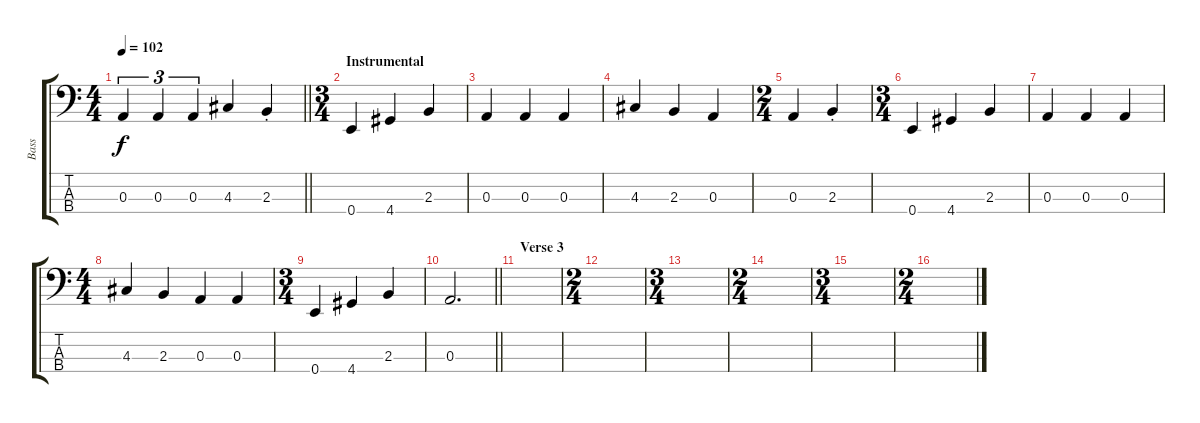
\track ("Bass" "Bass") {instrument electricbassfinger}
\staff {score tabs}
\tuning (G2 D2 A1 E1) {hide}
\ts (4 4)
\tempo 102
\clef f4
\barLineRight lightlight
\ks c
0.3.4{tu (3 2) dy f} 0.3.4{tu (3 2)} 0.3.4{tu (3 2)} 4.3.4 2.3{st}.4 |
\ts (3 4)
\section ("" "Instrumental")
0.4.4 4.4.4 2.3.4 |
0.3.4 0.3.4 0.3.4 |
4.3.4 2.3.4 0.3.4 |
\ts (2 4)
0.3.4 2.3{st}.4 |
\ts (3 4)
0.4.4 4.4.4 2.3.4 |
0.3.4 0.3.4 0.3.4 |
\ts (4 4)
4.3.4 2.3.4 0.3.4 0.3.4 |
\ts (3 4)
0.4.4 4.4.4 2.3.4 |
\barLineRight lightlight
0.3.2{d} |
\section ("" "Verse 3")
|
\ts (2 4)
|
\ts (3 4)
|
\ts (2 4)
|
\ts (3 4)
|
\ts (2 4)
